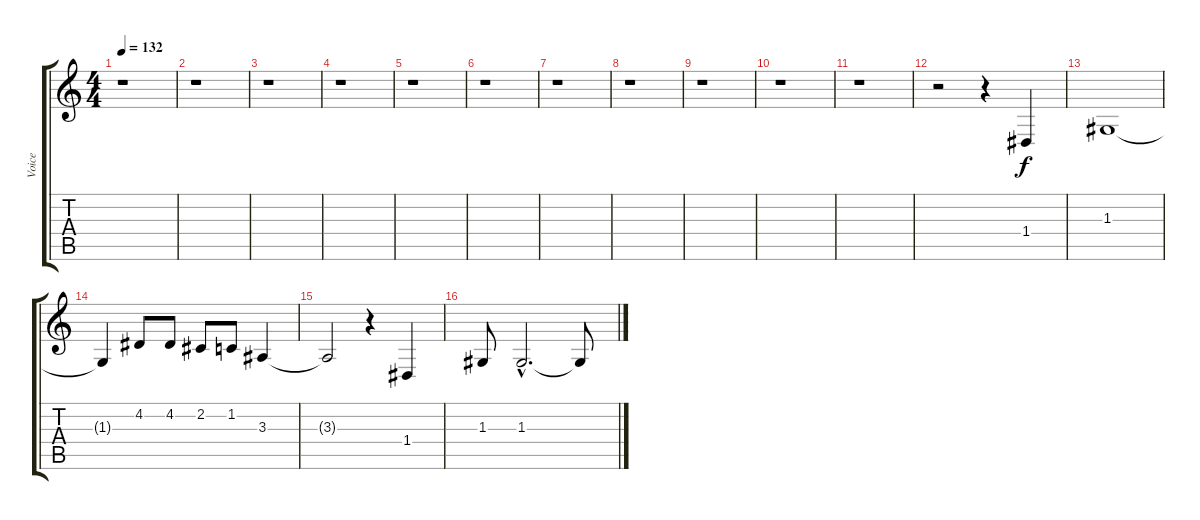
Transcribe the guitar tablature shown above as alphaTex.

\track ("Voice" "Voice") {instrument englishhorn}
\staff {score tabs}
\tuning (E4 B3 G3 D3 A2 E2) {hide}
\ts (4 4)
\tempo 132
\clef g2
\ks c
r.1{dy f instrument englishhorn} |
r.1 |
r.1 |
r.1 |
r.1 |
r.1 |
r.1 |
r.1 |
r.1 |
r.1 |
r.1 |
r.2 r.4 1.4.4 |
1.3.1 |
1.3{t}.4 4.2.8 4.2.8 2.2.8 1.2.8 3.3.4 |
3.3{t}.2 r.4 1.4.4 |
1.3.8 1.3{hac}.2{d} 1.3{t}.8
